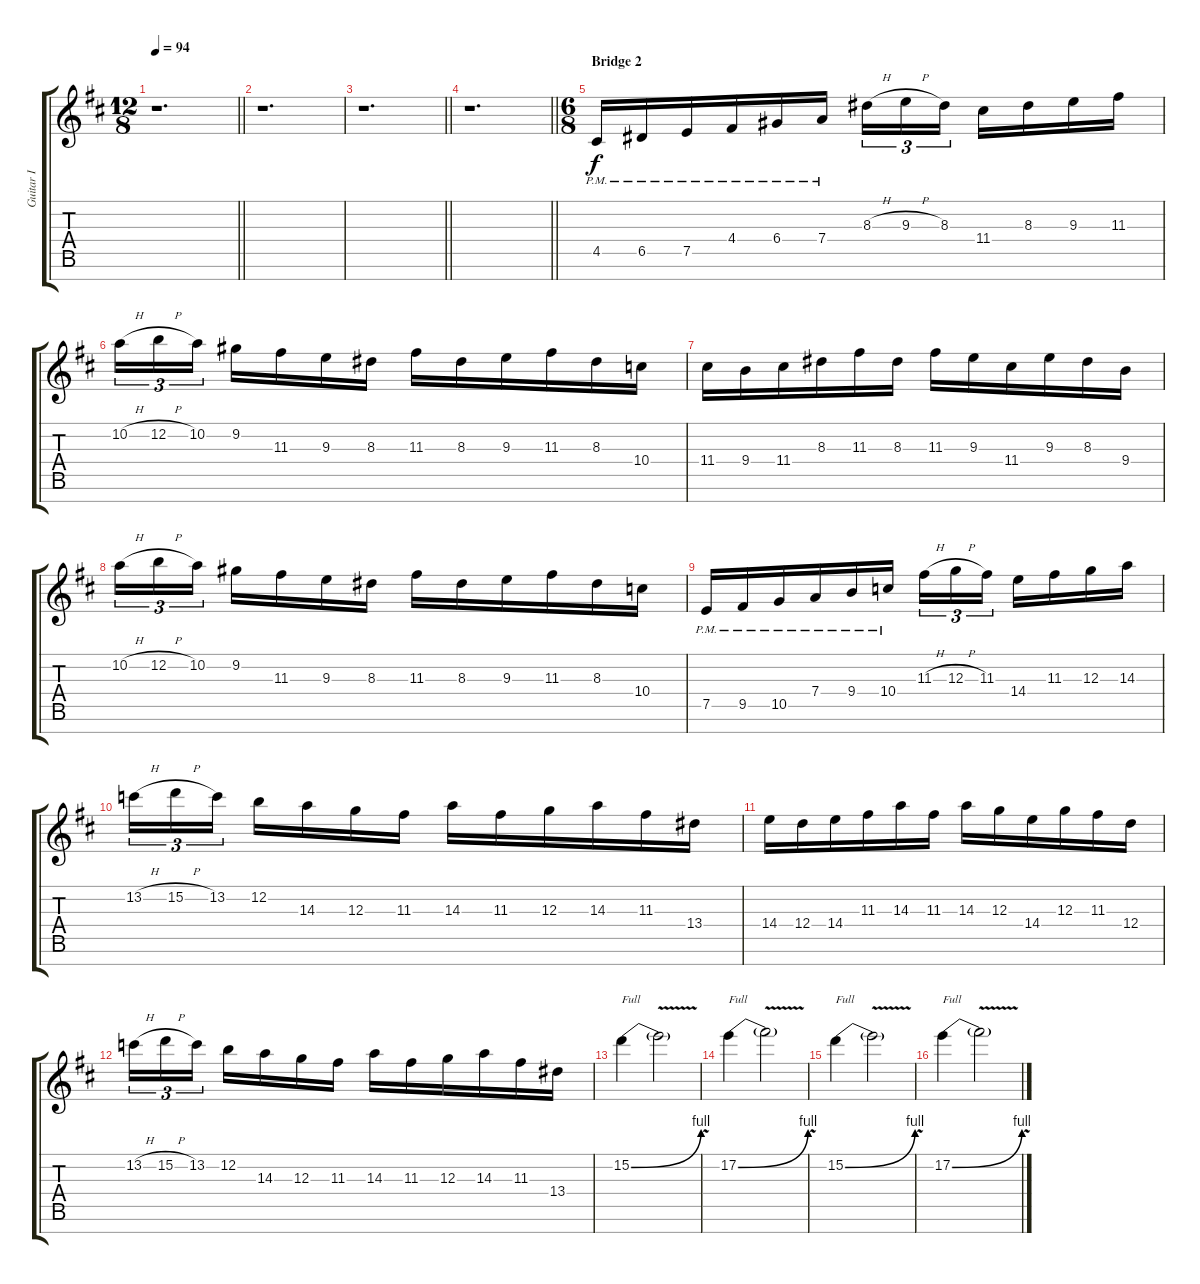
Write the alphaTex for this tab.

\track ("Guitar I" "Guitar I") {instrument distortionguitar}
\staff {score tabs}
\tuning (E4 B3 G3 D3 A2 E2 B1) {hide}
\ts (12 8)
\tempo 94
\clef g2
\barLineRight lightlight
\ks bminor
r.1{d dy f} |
r.1{d} |
\barLineRight lightlight
r.1{d} |
\barLineRight lightlight
r.1{d} |
\ts (6 8)
\section ("" "Bridge 2")
4.5{pm}.16 6.5{pm}.16 7.5{pm}.16 4.4{pm}.16 6.4{pm}.16 7.4{pm}.16 8.3{h}.16{tu (3 2)} 9.3{h}.16{tu (3 2)} 8.3.16{tu (3 2) beam splitsecondary} 11.4.16 8.3.16 9.3.16 11.3.16 |
10.2{h}.16{tu (3 2)} 12.2{h}.16{tu (3 2)} 10.2.16{tu (3 2) beam splitsecondary} 9.2.16 11.3.16 9.3.16 8.3.16 11.3.16 8.3.16 9.3.16 11.3.16 8.3.16 10.4.16 |
11.4.16 9.4.16 11.4.16 8.3.16 11.3.16 8.3.16 11.3.16 9.3.16 11.4.16 9.3.16 8.3.16 9.4.16 |
10.2{h}.16{tu (3 2)} 12.2{h}.16{tu (3 2)} 10.2.16{tu (3 2) beam splitsecondary} 9.2.16 11.3.16 9.3.16 8.3.16 11.3.16 8.3.16 9.3.16 11.3.16 8.3.16 10.4.16 |
7.5{pm}.16 9.5{pm}.16 10.5{pm}.16 7.4{pm}.16 9.4{pm}.16 10.4{pm}.16 11.3{h}.16{tu (3 2)} 12.3{h}.16{tu (3 2)} 11.3.16{tu (3 2) beam splitsecondary} 14.4.16 11.3.16 12.3.16 14.3.16 |
13.2{h}.16{tu (3 2)} 15.2{h}.16{tu (3 2)} 13.2.16{tu (3 2) beam splitsecondary} 12.2.16 14.3.16 12.3.16 11.3.16 14.3.16 11.3.16 12.3.16 14.3.16 11.3.16 13.4.16 |
14.4.16 12.4.16 14.4.16 11.3.16 14.3.16 11.3.16 14.3.16 12.3.16 14.4.16 12.3.16 11.3.16 12.4.16 |
13.2{h}.16{tu (3 2)} 15.2{h}.16{tu (3 2)} 13.2.16{tu (3 2) beam splitsecondary} 12.2.16 14.3.16 12.3.16 11.3.16 14.3.16 11.3.16 12.3.16 14.3.16 11.3.16 13.4.16 |
15.2{be (bend 0 0 60 4)}.4{txt "Full"} 15.2{v t}.2 |
17.2{be (bend 0 0 60 4)}.4{txt "Full"} 17.2{v t}.2 |
15.2{be (bend 0 0 60 4)}.4{txt "Full"} 15.2{v t}.2 |
17.2{be (bend 0 0 60 4)}.4{txt "Full"} 17.2{v t}.2
